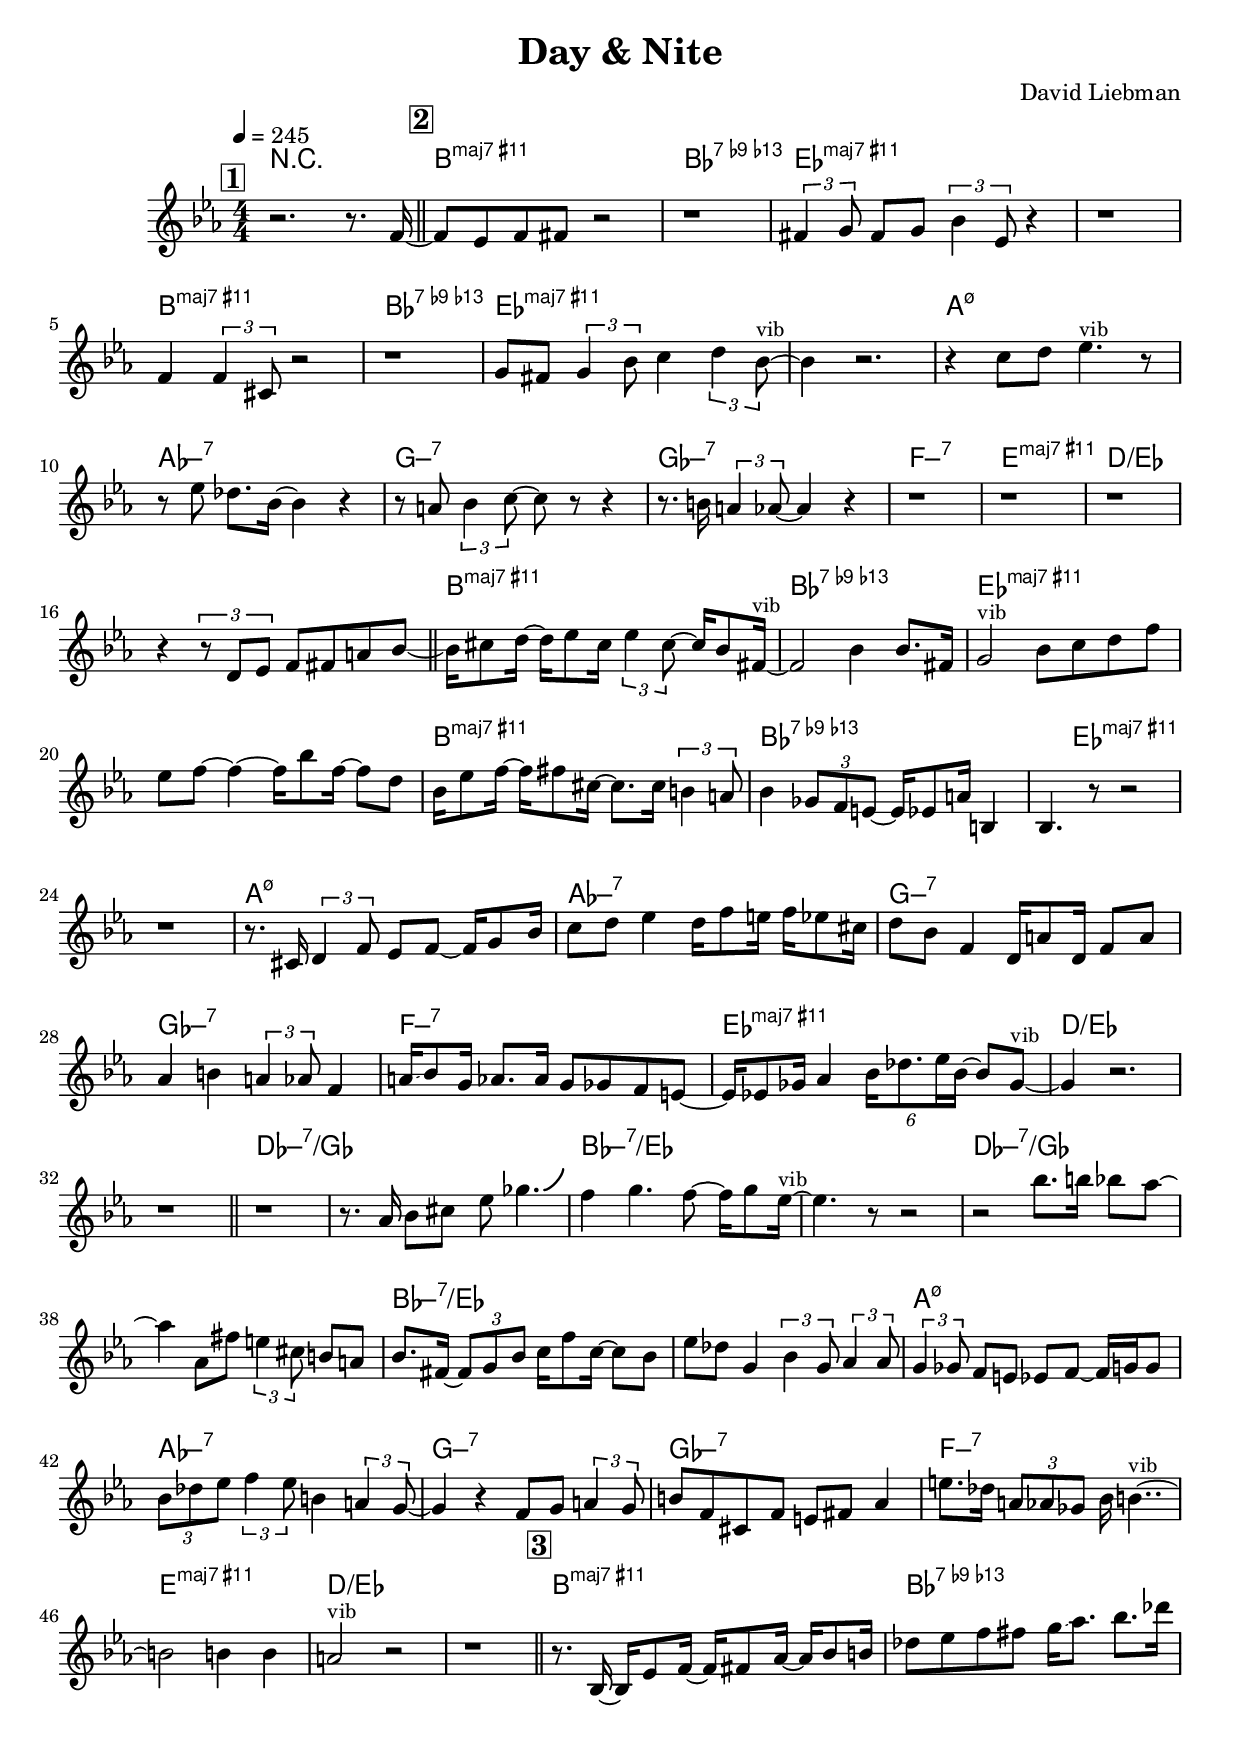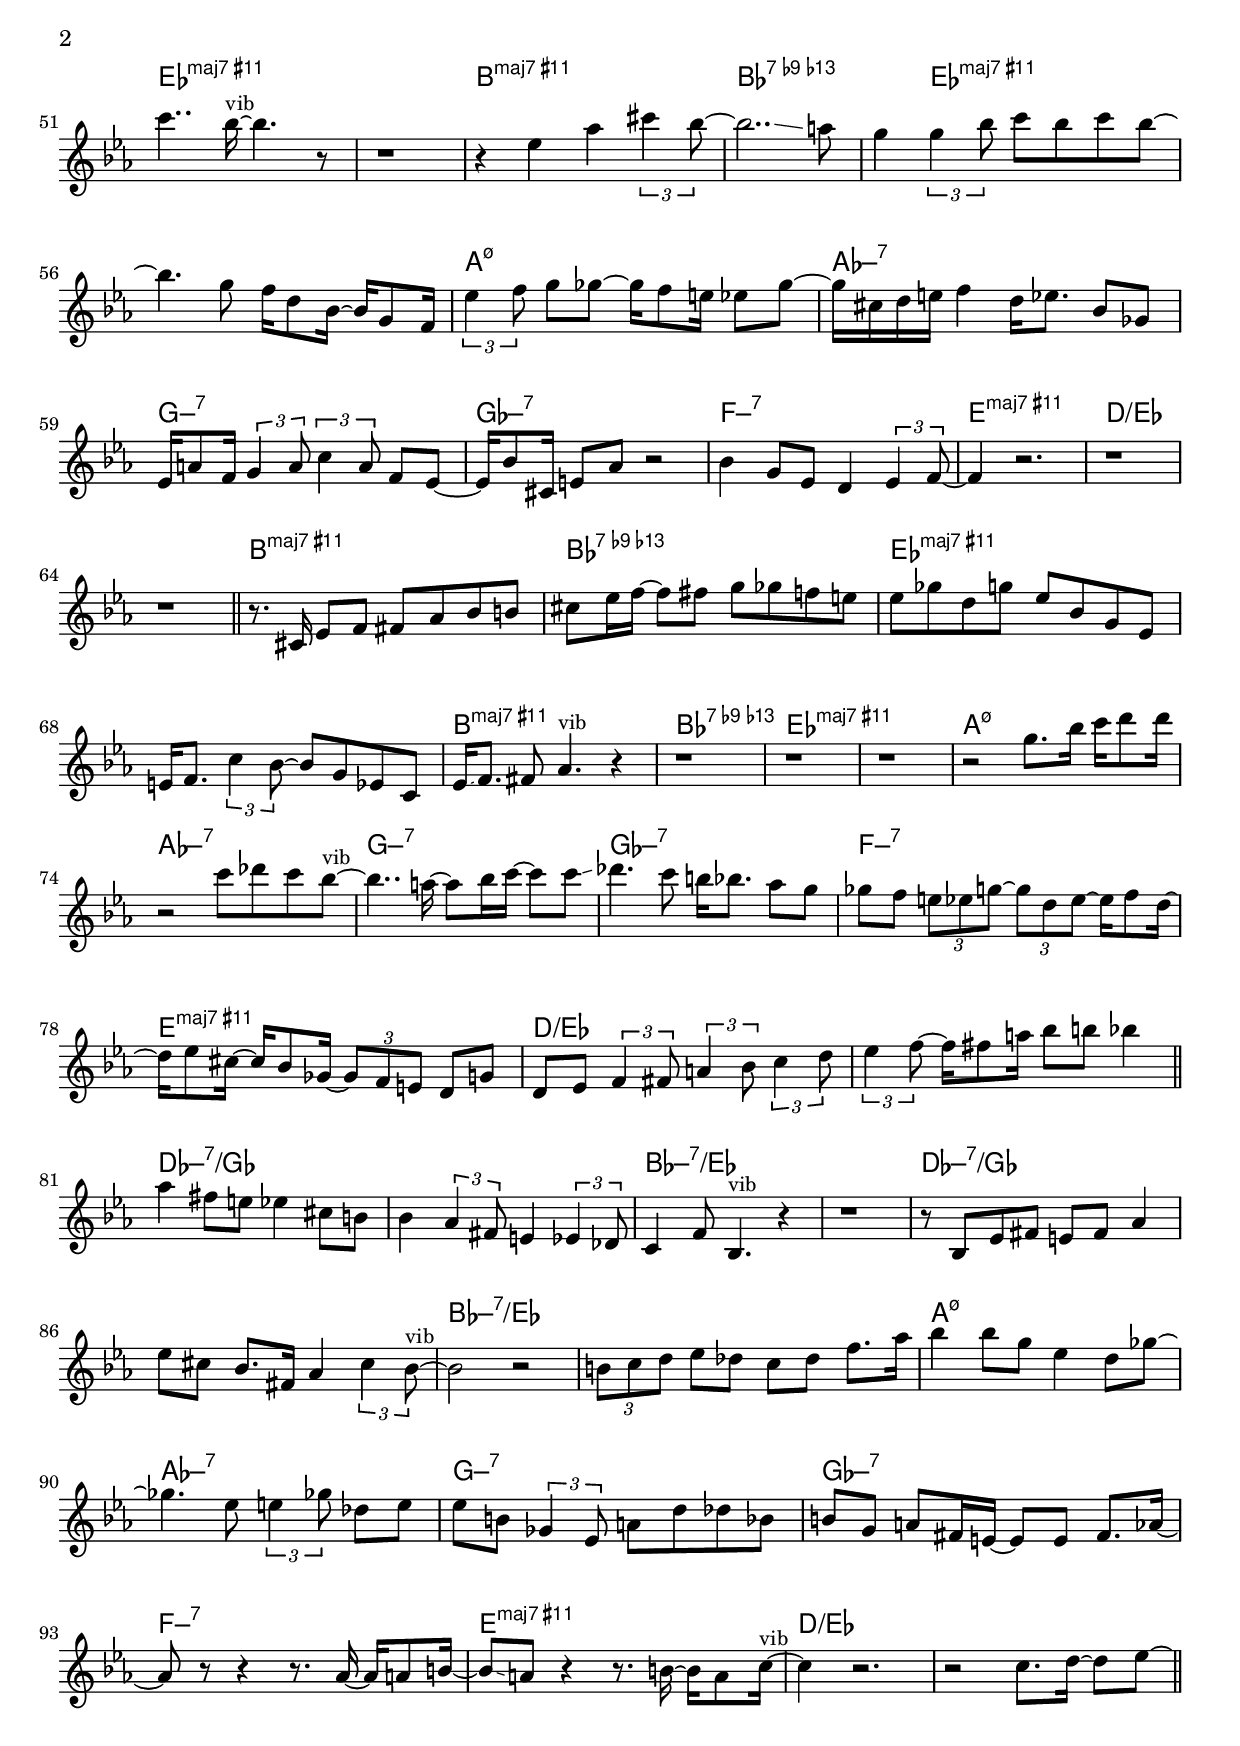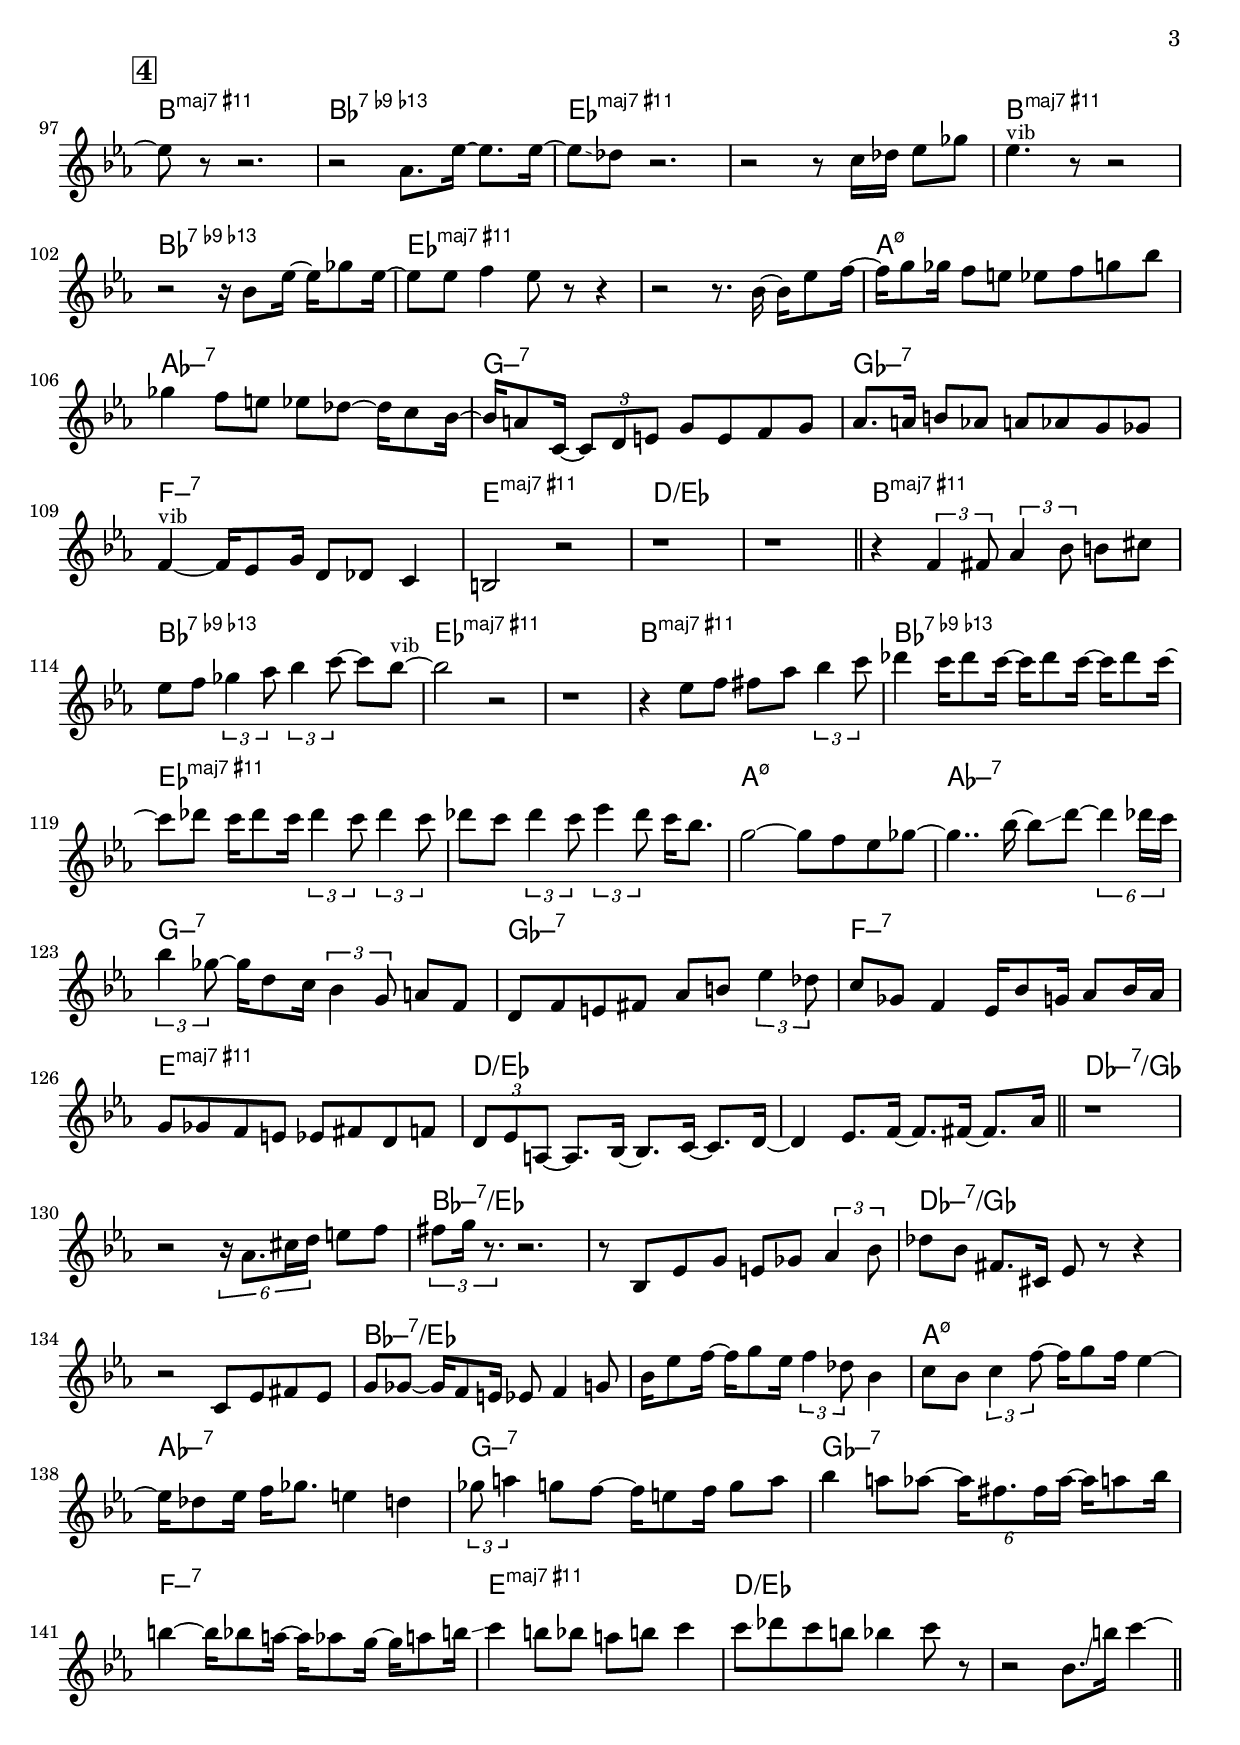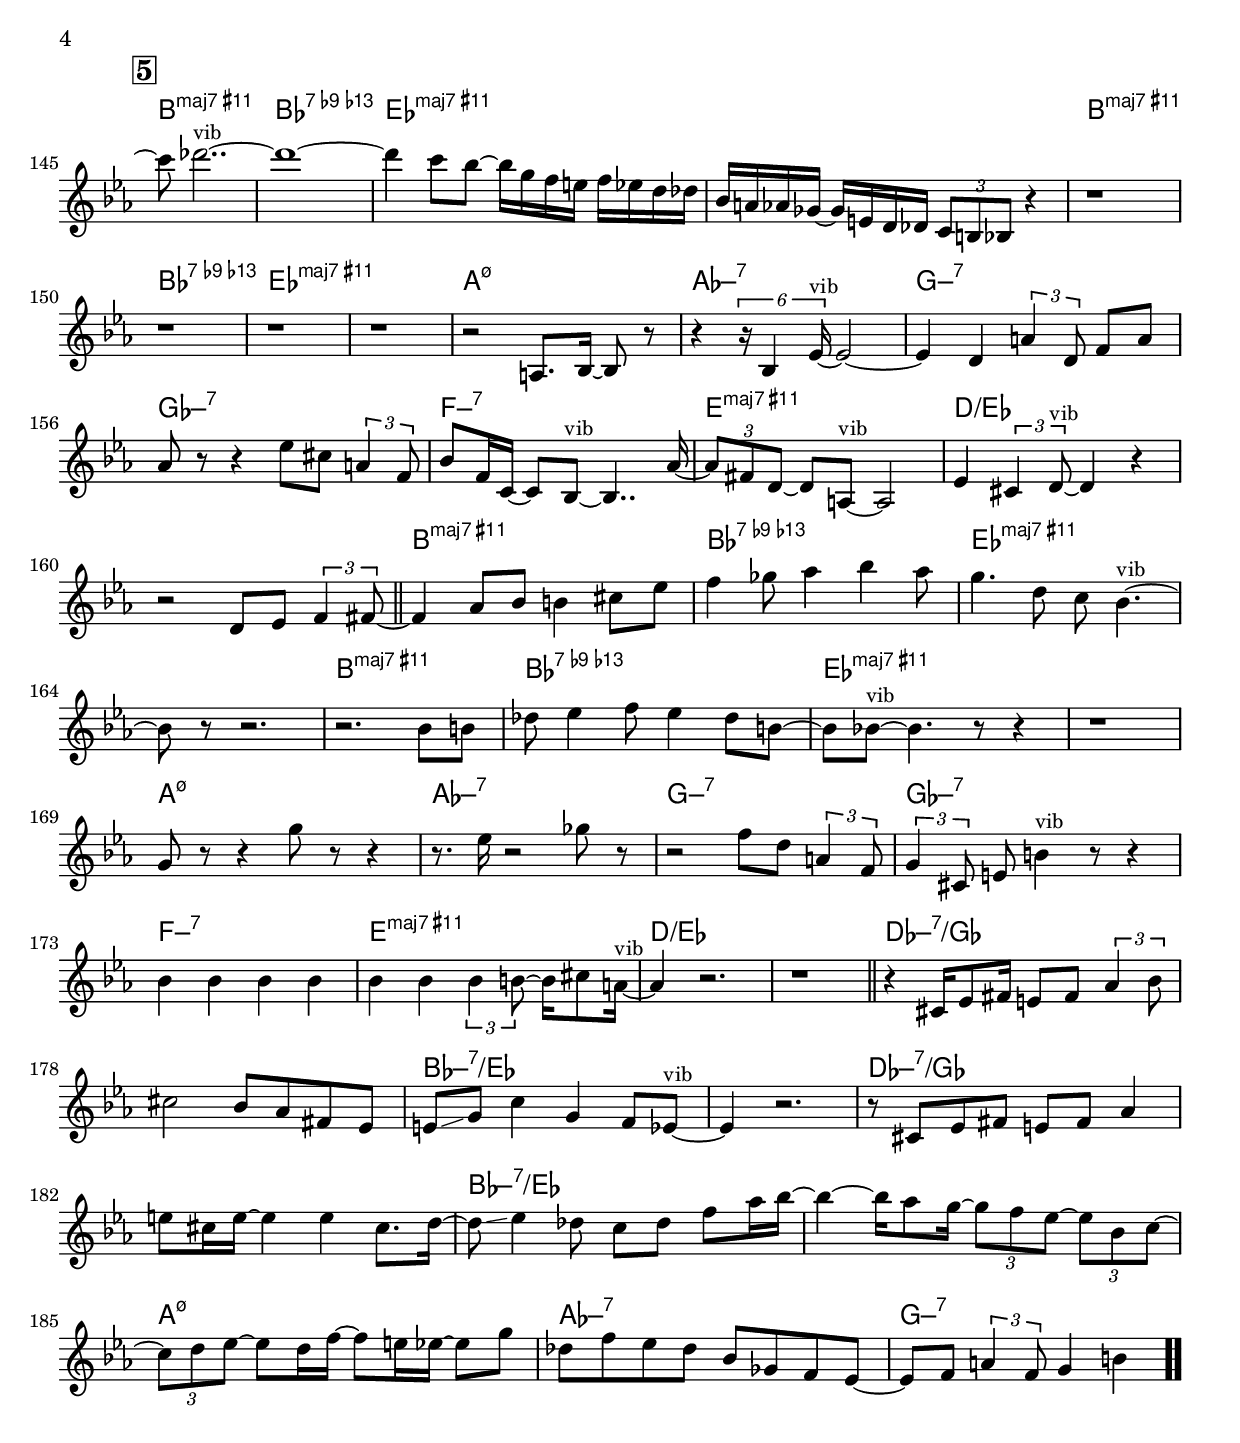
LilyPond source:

\version "2.13.2"

#(ly:set-option 'point-and-click #f)

\header {
  title = "Day & Nite"
  composer = "David Liebman"
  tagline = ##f
}
global =
{
    \override Staff.TimeSignature #'style = #'()
    \time 4/4
    \clef "treble"
    \key es \major
    \override Rest #'direction = #'0
    \override MultiMeasureRest #'staff-position = #0
}
\score
{
<<
    \transpose c' c'

    \new ChordNames { \chords {
      \set majorSevenSymbol = \markup { "maj7" }
      \set minorChordModifier = \markup { \char ##x2013 }
      | r1 
      | b1:maj11+.9 | bes1:13-.9- | es1:maj11+.9 | s1 | b1:maj11+.9 | bes1:13-.9- | es1:maj11+.9 | s1 
      | a1:min5-7 | aes1:min7 | g1:min7 | ges1:min7 | f1:min7 | e1:maj11+.9 | d1:/es | s1 
      | b1:maj11+.9 | bes1:13-.9- | es1:maj11+.9 | s1 | b1:maj11+.9 | bes1:13-.9- | s4 es2.:maj11+.9 | s1 
      | a1:min5-7 | aes1:min7 | g1:min7 | ges1:min7 | f1:min7 | es1:maj11+.9 | d1:/es | s1 
      | des1:min7/ges | s1 | bes1:min7/es | s1 | des1:min7/ges | s1 | bes1:min7/es | s1 
      | a1:min5-7 | aes1:min7 | g1:min7 | ges1:min7 | f1:min7 | e1:maj11+.9 | d1:/es | s1 
      | b1:maj11+.9 | bes1:13-.9- | es1:maj11+.9 | s1 | b1:maj11+.9 | bes1:13-.9- | s4 es2.:maj11+.9 | s1 
      | a1:min5-7 | aes1:min7 | g1:min7 | ges1:min7 | f1:min7 | e1:maj11+.9 | d1:/es | s1 
      | b1:maj11+.9 | bes1:13-.9- | es1:maj11+.9 | s1 | b1:maj11+.9 | bes1:13-.9- | es1:maj11+.9 | s1 
      | a1:min5-7 | aes1:min7 | g1:min7 | ges1:min7 | f1:min7 | e1:maj11+.9 | d1:/es | s1 
      | des1:min7/ges | s1 | bes1:min7/es | s1 | des1:min7/ges | s1 | bes1:min7/es | s1 
      | a1:min5-7 | aes1:min7 | g1:min7 | ges1:min7 | f1:min7 | e1:maj11+.9 | d1:/es | s1 
      | b1:maj11+.9 | bes1:13-.9- | es1:maj11+.9 | s1 | b1:maj11+.9 | bes1:13-.9- | es1:maj11+.9 | s1 
      | a1:min5-7 | aes1:min7 | g1:min7 | ges1:min7 | f1:min7 | e1:maj11+.9 | d1:/es | s1 
      | b1:maj11+.9 | bes1:13-.9- | es1:maj11+.9 | s1 | b1:maj11+.9 | bes1:13-.9- | es1:maj11+.9 | s1 
      | a1:min5-7 | aes1:min7 | g1:min7 | ges1:min7 | f1:min7 | e1:maj11+.9 | d1:/es | s1 
      | des1:min7/ges | s1 | bes1:min7/es | s1 | des1:min7/ges | s1 | bes1:min7/es | s1 
      | a1:min5-7 | aes1:min7 | g1:min7 | ges1:min7 | f1:min7 | e1:maj11+.9 | d1:/es | s1 
      | b1:maj11+.9 | bes1:13-.9- | es1:maj11+.9 | s1 | b1:maj11+.9 | bes1:13-.9- | es1:maj11+.9 | s1 
      | a1:min5-7 | aes1:min7 | g1:min7 | ges1:min7 | f1:min7 | e1:maj11+.9 | d1:/es | s1 
      | b1:maj11+.9 | bes1:13-.9- | es1:maj11+.9 | s1 | b1:maj11+.9 | bes1:13-.9- | es1:maj11+.9 | s1 
      | a1:min5-7 | aes1:min7 | g1:min7 | ges1:min7 | f1:min7 | e1:maj11+.9 | d1:/es | s1 
      | des1:min7/ges | s1 | bes1:min7/es | s1 | des1:min7/ges | s1 | bes1:min7/es | s1 
      | a1:min5-7 | aes1:min7 | g1:min7|
      }
      }

    \new Staff
    <<
    \transpose c' c'

    {
      \global
  		%\override Score.MetronomeMark #'transparent = ##t
  		%\override Score.MetronomeMark #'stencil = ##f
  		
  		\override HorizontalBracket #'direction = #UP
  		\override HorizontalBracket #'bracket-flare = #'(0 . 0)
  		
  		\override TextSpanner #'dash-fraction = #1.0
  		\override TextSpanner #'bound-details #'left #'text = \markup{ \concat{\draw-line #'(0 . -1.0) \draw-line #'(1.0 . 0) }}
  		\override TextSpanner #'bound-details #'right #'text = \markup{ \concat{ \draw-line #'(1.0 . 0) \draw-line #'(0 . -1.0) }}
          \set Score.markFormatter = #format-mark-box-numbers


      \tempo 4 = 245
      \set Score.currentBarNumber = #0
     
      \bar "||" \mark \default r2. r8. f'16~ 
      \bar "||" \mark \default f'8 es'8 f'8 fis'8 r2 
      | r1 
      | \tuplet 3/2 {fis'4 g'8} fis'8 g'8 \tuplet 3/2 {bes'4 es'8} r4 
      | r1 
      | f'4 \tuplet 3/2 {f'4 cis'8} r2 
      | r1 
      | g'8 fis'8 \tuplet 3/2 {g'4 bes'8} c''4 \tuplet 3/2 {d''4 bes'8~^\markup{\left-align \small vib}} 
      | bes'4 r2. 
      | r4 c''8 d''8 es''4.^\markup{\left-align \small vib} r8 
      | r8 es''8 des''8. bes'16~ bes'4 r4 
      | r8 a'8 \tuplet 3/2 {bes'4 c''8~} c''8 r8 r4 
      | r8. b'16 \tuplet 3/2 {a'4 aes'8~} aes'4 r4 
      | r1 
      | r1 
      | r1 
      | r4 \tuplet 3/2 {r8 d'8 es'8} f'8 fis'8 a'8 bes'8~ 
      \bar "||" bes'16 cis''8 d''16~ d''16 es''8 cis''16 \tuplet 3/2 {es''4 cis''8~} cis''16 bes'8 fis'16~^\markup{\left-align \small vib} 
      | fis'2 bes'4 bes'8. fis'16 
      | g'2^\markup{\left-align \small vib} bes'8 c''8 d''8 f''8 
      | es''8 f''8~ f''4~ f''16 bes''8 f''16~ f''8 d''8 
      | bes'16 es''8 f''16~ f''16 fis''8 cis''16~ cis''8. cis''16 \tuplet 3/2 {b'4 a'8} 
      | bes'4 \tuplet 3/2 {ges'8 f'8 e'8~} e'16 es'8 a'16 b4 
      | bes4. r8 r2 
      | r1 
      | r8. cis'16 \tuplet 3/2 {d'4 f'8} es'8 f'8~ f'16 g'8 bes'16 
      | c''8 d''8 es''4 d''16 f''8 e''16 f''16 es''8 cis''16 
      | d''8 bes'8 f'4 d'16 a'8 d'16 f'8 a'8 
      | aes'4 b'4 \tuplet 3/2 {a'4 aes'8} f'4 
      | a'16\glissando  bes'8 g'16 aes'8. aes'16 g'8 ges'8 f'8 e'8~ 
      | e'16 es'8 ges'16 aes'4 \tuplet 6/4 {bes'16 des''8. es''16 bes'16~} bes'8 ges'8~^\markup{\left-align \small vib} 
      | ges'4 r2. 
      | r1 
      \bar "||" r1 
      | r8. aes'16 bes'8 cis''8 es''8 ges''4.\bendAfter #+4  
      | f''4 g''4. f''8~ f''16 g''8 es''16~^\markup{\left-align \small vib} 
      | es''4. r8 r2 
      | r2 bes''8. b''16 bes''8 aes''8~ 
      | aes''4 aes'8 fis''8 \tuplet 3/2 {e''4 cis''8} b'8 a'8 
      | bes'8. fis'16~ \tuplet 3/2 {fis'8 g'8 bes'8} c''16 f''8 c''16~ c''8 bes'8 
      | es''8 des''8 g'4 \tuplet 3/2 {bes'4 g'8} \tuplet 3/2 {aes'4 aes'8} 
      | \tuplet 3/2 {g'4 ges'8} f'8 e'8 es'8 f'8~ f'16 g'16 g'8 
      | \tuplet 3/2 {bes'8 des''8 es''8} \tuplet 3/2 {f''4 es''8} b'4 \tuplet 3/2 {a'4 g'8~} 
      | g'4 r4 f'8 g'8 \tuplet 3/2 {a'4 g'8} 
      | b'8 f'8 cis'8 f'8 e'8 fis'8 aes'4 
      | e''8. des''16 \tuplet 3/2 {a'8\glissando  aes'8 ges'8} bes'16\glissando  b'4..~^\markup{\left-align \small vib} 
      | b'2 b'4 b'4 
      | a'2^\markup{\left-align \small vib} r2 
      | r1 
      \bar "||" \mark \default r8. bes16~ bes16 es'8 f'16~ f'16 fis'8 aes'16~ aes'16 bes'8 b'16 
      | des''8 es''8 f''8 fis''8 g''16\glissando  aes''8. bes''8. des'''16 
      | c'''4.. bes''16~^\markup{\left-align \small vib} bes''4. r8 
      | r1 
      | r4 es''4 aes''4 \tuplet 3/2 {cis'''4 bes''8~} 
      | bes''2..\glissando  a''8 
      | g''4 \tuplet 3/2 {g''4 bes''8} c'''8 bes''8 c'''8 bes''8~ 
      | bes''4. g''8 f''16 d''8 bes'16~ bes'16 g'8 f'16 
      | \tuplet 3/2 {es''4 f''8} g''8 ges''8~ ges''16 f''8 e''16 es''8 ges''8~ 
      | ges''16 cis''16 d''16 e''16 f''4 d''16 es''8. bes'8 ges'8 
      | es'16 a'8 f'16 \tuplet 3/2 {g'4 a'8} \tuplet 3/2 {c''4 a'8} f'8 es'8~ 
      | es'16 bes'8 cis'16 e'8 aes'8 r2 
      | bes'4 g'8 es'8 d'4 \tuplet 3/2 {es'4 f'8~} 
      | f'4 r2. 
      | r1 
      | r1 
      \bar "||" r8. cis'16 es'8 f'8 fis'8 aes'8 bes'8 b'8 
      | cis''8 es''16 f''16~ f''8 fis''8 g''8 ges''8 f''8 e''8 
      | es''8 ges''8 d''8 g''8 es''8 bes'8 g'8 es'8 
      | e'16 f'8. \tuplet 3/2 {c''4 bes'8~} bes'8 g'8 es'8 c'8 
      | es'16\glissando  f'8. fis'8 aes'4.^\markup{\left-align \small vib} r4 
      | r1 
      | r1 
      | r1 
      | r2 g''8. bes''16 c'''16 d'''8 d'''16 
      | r2 c'''8\glissando  des'''8 c'''8 bes''8~^\markup{\left-align \small vib} 
      | bes''4.. a''16~ a''8 bes''16 c'''16~ c'''8 c'''8\glissando  
      | des'''4. c'''8 b''16 bes''8. aes''8 g''8 
      | ges''8 f''8 \tuplet 3/2 {e''8 es''8 g''8~} \tuplet 3/2 {g''8 d''8 es''8~} es''16 f''8 d''16~ 
      | d''16 es''8 cis''16~ cis''16 bes'8 ges'16~ \tuplet 3/2 {ges'8 f'8 e'8} d'8 g'8 
      | d'8 es'8 \tuplet 3/2 {f'4 fis'8} \tuplet 3/2 {a'4 bes'8} \tuplet 3/2 {c''4 d''8} 
      | \tuplet 3/2 {es''4 f''8~} f''16 fis''8 a''16 bes''8 b''8 bes''4 
      \bar "||" aes''4 fis''8 e''8 es''4 cis''8 b'8 
      | bes'4 \tuplet 3/2 {aes'4 fis'8} e'4 \tuplet 3/2 {es'4 des'8} 
      | c'4 f'8 bes4.^\markup{\left-align \small vib} r4 
      | r1 
      | r8 bes8 es'8 fis'8 e'8 fis'8 aes'4 
      | es''8 cis''8 bes'8. fis'16 aes'4 \tuplet 3/2 {cis''4 bes'8~^\markup{\left-align \small vib}} 
      | bes'2 r2 
      | \tuplet 3/2 {b'8 c''8 d''8} es''8 des''8 c''8 des''8 f''8. aes''16 
      | bes''4 bes''8 g''8 es''4 d''8 ges''8~ 
      | ges''4. es''8 \tuplet 3/2 {e''4 ges''8} des''8 e''8 
      | es''8 b'8 \tuplet 3/2 {ges'4 es'8} a'8 d''8 des''8 bes'8 
      | b'8 g'8 a'8 fis'16 e'16~ e'8 e'8 fis'8. aes'16~ 
      | aes'8 r8 r4 r8. aes'16~ aes'16 a'8 b'16~ 
      | b'8\glissando  a'8 r4 r8. b'16~ b'16 a'8 c''16~^\markup{\left-align \small vib} 
      | c''4 r2. 
      | r2 c''8. d''16~ d''8 es''8~ 
      \bar "||" \mark \default es''8 r8 r2. 
      | r2 aes'8. es''16~ es''8. es''16~ 
      | es''8\glissando  des''8 r2. 
      | r2 r8 c''16\glissando  des''16 es''8 ges''8 
      | es''4.^\markup{\left-align \small vib} r8 r2 
      | r2 r16 bes'8 es''16~ es''16 ges''8 es''16~ 
      | es''8 es''8 f''4 es''8 r8 r4 
      | r2 r8. bes'16~ bes'16 es''8 f''16~ 
      | f''16 g''8 ges''16 f''8 e''8 es''8 f''8 g''8 bes''8 
      | ges''4 f''8 e''8 es''8 des''8~ des''16 c''8 bes'16~ 
      | bes'16 a'8 c'16~ \tuplet 3/2 {c'8 d'8 e'8} g'8 e'8 f'8 g'8 
      | aes'8. a'16 b'8 aes'8 a'8 aes'8 g'8 ges'8 
      | f'4~^\markup{\left-align \small vib} f'16 es'8 g'16 d'8 des'8 c'4 
      | b2 r2 
      | r1 
      | r1 
      \bar "||" r4 \tuplet 3/2 {f'4 fis'8} \tuplet 3/2 {aes'4 bes'8} b'8 cis''8 
      | es''8 f''8 \tuplet 3/2 {ges''4 aes''8} \tuplet 3/2 {bes''4 c'''8~} c'''8 bes''8~^\markup{\left-align \small vib} 
      | bes''2 r2 
      | r1 
      | r4 es''8 f''8 fis''8 aes''8 \tuplet 3/2 {bes''4 c'''8} 
      | des'''4 c'''16 des'''8 c'''16~ c'''16 des'''8 c'''16~ c'''16 des'''8 c'''16~ 
      | c'''8 des'''8 c'''16 des'''8 c'''16 \tuplet 3/2 {des'''4 c'''8} \tuplet 3/2 {des'''4 c'''8} 
      | des'''8 c'''8 \tuplet 3/2 {des'''4 c'''8} \tuplet 3/2 {es'''4 des'''8} c'''16 bes''8. 
      | g''2~ g''8 f''8 es''8 ges''8~ 
      | ges''4.. bes''16~ bes''8\glissando  d'''8~ \tuplet 6/4 {d'''4 des'''16 c'''16} 
      | \tuplet 3/2 {bes''4 ges''8~} ges''16 d''8 c''16 \tuplet 3/2 {bes'4 g'8} a'8 f'8 
      | d'8 f'8 e'8 fis'8 aes'8 b'8 \tuplet 3/2 {es''4 des''8} 
      | c''8 ges'8 f'4 es'16 bes'8 g'16 aes'8 bes'16 aes'16 
      | g'8 ges'8 f'8 e'8 es'8 fis'8 d'8 f'8 
      | \tuplet 3/2 {d'8 es'8 a8~} a8. bes16~ bes8. c'16~ c'8. d'16~ 
      | d'4 es'8. f'16~ f'8. fis'16~ fis'8. aes'16 
      \bar "||" r1 
      | r2 \tuplet 6/4 {r16 aes'8. cis''16 d''16} e''8 f''8\glissando  
      | \tuplet 3/2 {fis''8 g''16 r8.} r2. 
      | r8 bes8 es'8 g'8 e'8 ges'8 \tuplet 3/2 {aes'4 bes'8} 
      | des''8 bes'8 fis'8. cis'16 es'8 r8 r4 
      | r2 c'8 es'8 fis'8 es'8 
      | g'8 ges'8~ ges'16 f'8 e'16 es'8 f'4 g'8 
      | bes'16 es''8 f''16~ f''16 g''8 es''16 \tuplet 3/2 {f''4 des''8} bes'4 
      | c''8 bes'8 \tuplet 3/2 {c''4 f''8~} f''16 g''8 f''16 es''4~ 
      | es''16 des''8 es''16 f''16 ges''8. e''4 d''4 
      | \tuplet 3/2 {ges''8\glissando  a''4} g''8 f''8~ f''16 e''8 f''16 g''8 a''8 
      | bes''4 a''8 aes''8~ \tuplet 6/4 {aes''16 fis''8. fis''16 aes''16~} aes''16 a''8 bes''16 
      | b''4~ b''16 bes''8 a''16~ a''16 aes''8 g''16~ g''16 a''8 b''16\glissando  
      | c'''4 b''8 bes''8 a''8 b''8 c'''4 
      | c'''8\glissando  des'''8 c'''8 b''8 bes''4 c'''8 r8 
      | r2 bes'8.\glissando  b''16 c'''4~ 
      \bar "||" \mark \default c'''8 des'''2..~^\markup{\left-align \small vib} 
      | des'''1~ 
      | des'''4 c'''8 bes''8~ bes''16 g''16 f''16 e''16 f''16 es''16 d''16 des''16 
      | bes'16 a'16 aes'16 ges'16~ ges'16 e'16 d'16 des'16 \tuplet 3/2 {c'8 b8 bes8} r4 
      | r1 
      | r1 
      | r1 
      | r1 
      | r2 a8. bes16~ bes8 r8 
      | r4 \tuplet 6/4 {r16 bes4 es'16~^\markup{\left-align \small vib}} es'2~ 
      | es'4 d'4 \tuplet 3/2 {a'4 d'8} f'8 a'8 
      | aes'8 r8 r4 es''8 cis''8 \tuplet 3/2 {a'4 f'8} 
      | bes'8 f'16 c'16~ c'8 bes8~^\markup{\left-align \small vib} bes4.. aes'16~ 
      | \tuplet 3/2 {aes'8 fis'8 d'8~} d'8 a8~^\markup{\left-align \small vib} a2 
      | es'4 \tuplet 3/2 {cis'4 d'8~^\markup{\left-align \small vib}} d'4 r4 
      | r2 d'8 es'8 \tuplet 3/2 {f'4 fis'8~} 
      \bar "||" fis'4 aes'8 bes'8 b'4 cis''8 es''8 
      | f''4 ges''8 aes''4 bes''4 aes''8 
      | g''4. d''8 c''8 bes'4.~^\markup{\left-align \small vib} 
      | bes'8 r8 r2. 
      | r2. bes'8 b'8 
      | des''8 es''4 f''8 es''4 des''8 b'8~ 
      | b'8 bes'8~^\markup{\left-align \small vib} bes'4. r8 r4 
      | r1 
      | g'8 r8 r4 g''8 r8 r4 
      | r8. es''16 r2 ges''8 r8 
      | r2 f''8 d''8 \tuplet 3/2 {a'4 f'8} 
      | \tuplet 3/2 {g'4 cis'8} e'8 b'4^\markup{\left-align \small vib} r8 r4 
      | bes'4 bes'4 bes'4 bes'4 
      | bes'4 bes'4 \tuplet 3/2 {bes'4 b'8~} b'16 cis''8 a'16~^\markup{\left-align \small vib} 
      | a'4 r2. 
      | r1 
      \bar "||" r4 cis'16 es'8 fis'16 e'8 fis'8 \tuplet 3/2 {aes'4 bes'8} 
      | cis''2 bes'8 aes'8 fis'8 es'8 
      | e'8\glissando  g'8 c''4 g'4 f'8 es'8~^\markup{\left-align \small vib} 
      | es'4 r2. 
      | r8 cis'8 es'8 fis'8 e'8 fis'8 aes'4 
      | e''8 cis''16 e''16~ e''4 e''4 cis''8. d''16~ 
      | d''8\glissando  es''4 des''8 c''8 des''8 f''8 aes''16 bes''16~ 
      | bes''4~ bes''16 aes''8 g''16~ \tuplet 3/2 {g''8 f''8 es''8~} \tuplet 3/2 {es''8 bes'8 c''8~} 
      | \tuplet 3/2 {c''8 d''8 es''8~} es''8 d''16 f''16~ f''8 e''16 es''16~ es''8 g''8 
      | des''8 f''8 es''8 des''8 bes'8 ges'8 f'8 es'8~ 
      | es'8 f'8 \tuplet 3/2 {a'4 f'8} g'4 b'4\bar  ".."
    }
    >>
>>    
}
